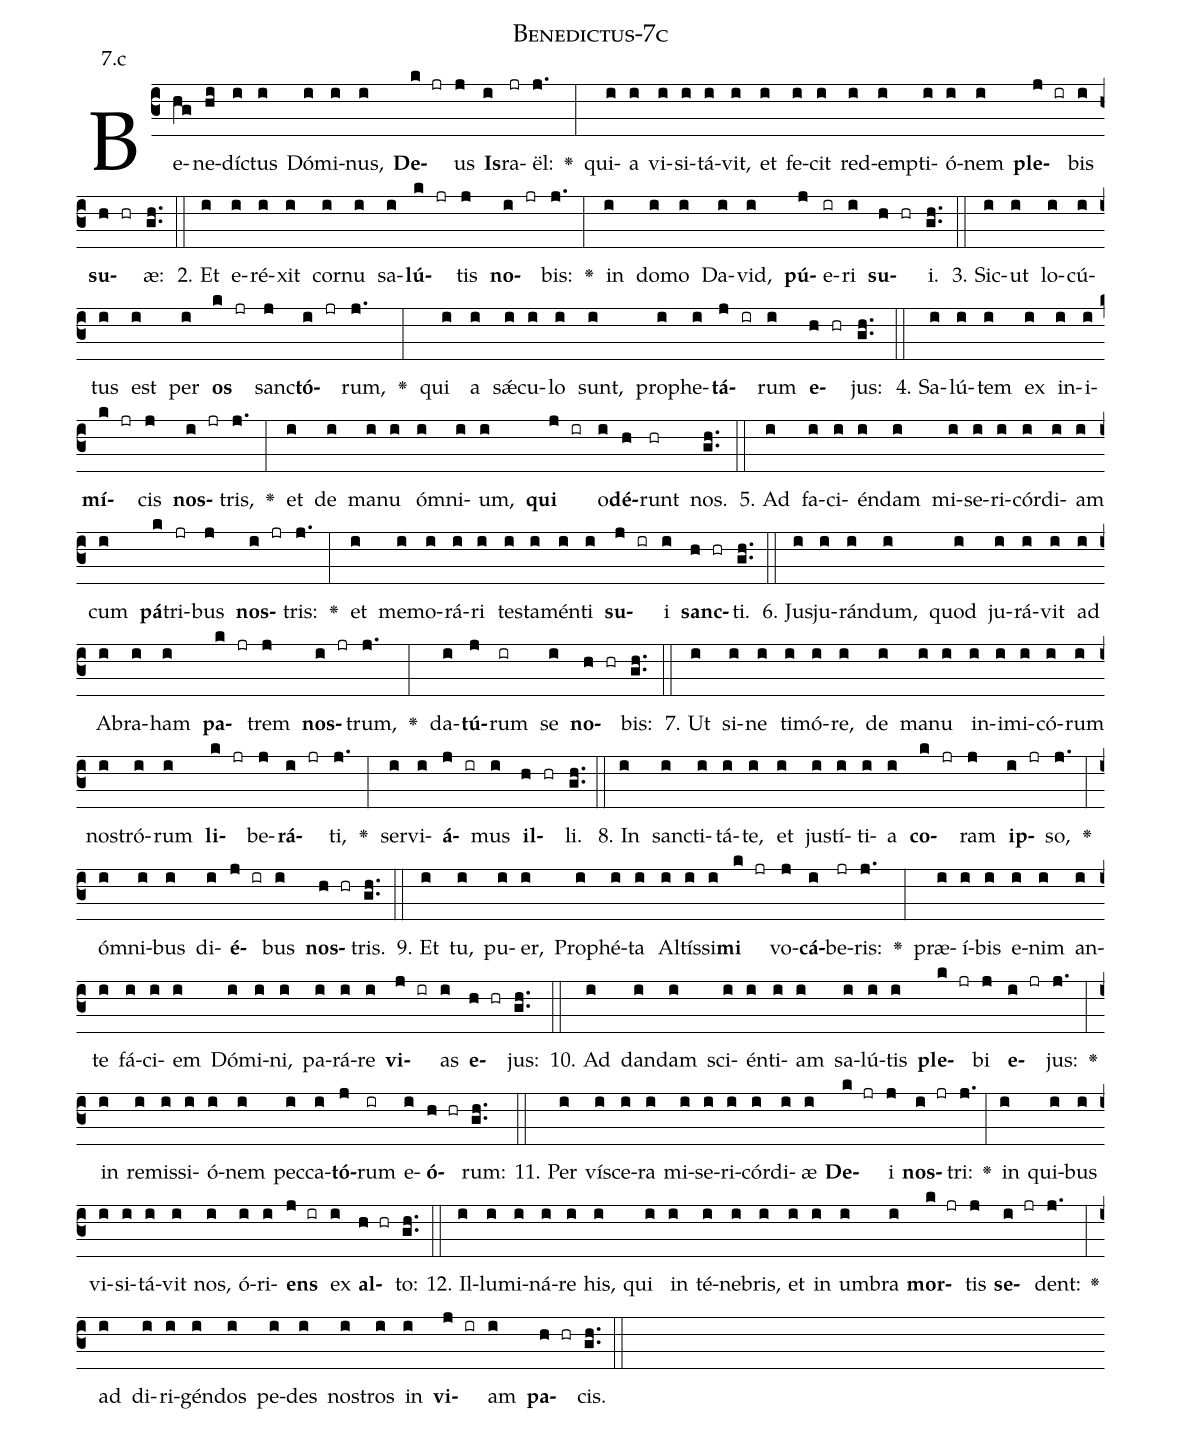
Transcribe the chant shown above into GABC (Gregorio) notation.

name: Benedictus-7c;
annotation: 7.c;
%%
(c3)Be(hg)ne(hi)díc(i)tus(i) Dó(i)mi(i)nus,(i) <b>De</b>(k jr)us(j) <b>Is</b>(i)ra(jr)ël:(j.) <v>\greheightstar</v>(:) qui(i)a(i) vi(i)si(i)tá(i)vit,(i) et(i) fe(i)cit(i) red(i)emp(i)ti(i)ó(i)nem(i) <b>ple</b>(j ir)bis(i) <b>su</b>(h hr)æ:(gh..) (::)
2. Et(i) e(i)ré(i)xit(i) cor(i)nu(i) sa(i)<b>lú</b>(k jr)tis(j) <b>no</b>(i jr)bis:(j.) <v>\greheightstar</v>(:) in(i) do(i)mo(i) Da(i)vid,(i) <b>pú</b>(j)e(ir)ri(i) <b>su</b>(h hr)i.(gh..) (::)
3. Sic(i)ut(i) lo(i)cú(i)tus(i) est(i) per(i) <b>os</b>(k jr) sanc(j)<b>tó</b>(i jr)rum,(j.) <v>\greheightstar</v>(:) qui(i) a(i) sǽ(i)cu(i)lo(i) sunt,(i) pro(i)phe(i)<b>tá</b>(j ir)rum(i) <b>e</b>(h hr)jus:(gh..) (::)
4. Sa(i)lú(i)tem(i) ex(i) in(i)i(i)<b>mí</b>(k jr)cis(j) <b>nos</b>(i jr)tris,(j.) <v>\greheightstar</v>(:) et(i) de(i) ma(i)nu(i) óm(i)ni(i)um,(i) <b>qui</b>(j ir) o(i)<b>dé</b>(h)runt(hr) nos.(gh..) (::)
5. Ad(i) fa(i)ci(i)én(i)dam(i) mi(i)se(i)ri(i)cór(i)di(i)am(i) cum(i) <b>pá</b>(k)tri(jr)bus(j) <b>nos</b>(i jr)tris:(j.) <v>\greheightstar</v>(:) et(i) me(i)mo(i)rá(i)ri(i) tes(i)ta(i)mén(i)ti(i) <b>su</b>(j ir)i(i) <b>sanc</b>(h hr)ti.(gh..) (::)
6. Ju(i)sju(i)rán(i)dum,(i) quod(i) ju(i)rá(i)vit(i) ad(i) A(i)bra(i)ham(i) <b>pa</b>(k jr)trem(j) <b>nos</b>(i jr)trum,(j.) <v>\greheightstar</v>(:) da(i)<b>tú</b>(j)rum(ir) se(i) <b>no</b>(h hr)bis:(gh..) (::)
7. Ut(i) si(i)ne(i) ti(i)mó(i)re,(i) de(i) ma(i)nu(i) in(i)i(i)mi(i)có(i)rum(i) nos(i)tró(i)rum(i) <b>li</b>(k jr)be(j)<b>rá</b>(i jr)ti,(j.) <v>\greheightstar</v>(:) ser(i)vi(i)<b>á</b>(j ir)mus(i) <b>il</b>(h hr)li.(gh..) (::)
8. In(i) sanc(i)ti(i)tá(i)te,(i) et(i) jus(i)tí(i)ti(i)a(i) <b>co</b>(k jr)ram(j) <b>ip</b>(i jr)so,(j.) <v>\greheightstar</v>(:) óm(i)ni(i)bus(i) di(i)<b>é</b>(j ir)bus(i) <b>nos</b>(h hr)tris.(gh..) (::)
9. Et(i) tu,(i) pu(i)er,(i) Pro(i)phé(i)ta(i) Al(i)tís(i)si(i)<b>mi</b>(k jr) vo(j)<b>cá</b>(i)be(jr)ris:(j.) <v>\greheightstar</v>(:) præ(i)í(i)bis(i) e(i)nim(i) an(i)te(i) fá(i)ci(i)em(i) Dó(i)mi(i)ni,(i) pa(i)rá(i)re(i) <b>vi</b>(j ir)as(i) <b>e</b>(h hr)jus:(gh..) (::)
10. Ad(i) dan(i)dam(i) sci(i)én(i)ti(i)am(i) sa(i)lú(i)tis(i) <b>ple</b>(k jr)bi(j) <b>e</b>(i jr)jus:(j.) <v>\greheightstar</v>(:) in(i) re(i)mis(i)si(i)ó(i)nem(i) pec(i)ca(i)<b>tó</b>(j)rum(ir) e(i)<b>ó</b>(h hr)rum:(gh..) (::)
11. Per(i) ví(i)sce(i)ra(i) mi(i)se(i)ri(i)cór(i)di(i)æ(i) <b>De</b>(k jr)i(j) <b>nos</b>(i jr)tri:(j.) <v>\greheightstar</v>(:) in(i) qui(i)bus(i) vi(i)si(i)tá(i)vit(i) nos,(i) ó(i)ri(i)<b>ens</b>(j ir) ex(i) <b>al</b>(h hr)to:(gh..) (::)
12. Il(i)lu(i)mi(i)ná(i)re(i) his,(i) qui(i) in(i) té(i)ne(i)bris,(i) et(i) in(i) um(i)bra(i) <b>mor</b>(k jr)tis(j) <b>se</b>(i jr)dent:(j.) <v>\greheightstar</v>(:) ad(i) di(i)ri(i)gén(i)dos(i) pe(i)des(i) nos(i)tros(i) in(i) <b>vi</b>(j ir)am(i) <b>pa</b>(h hr)cis.(gh..) (::)
